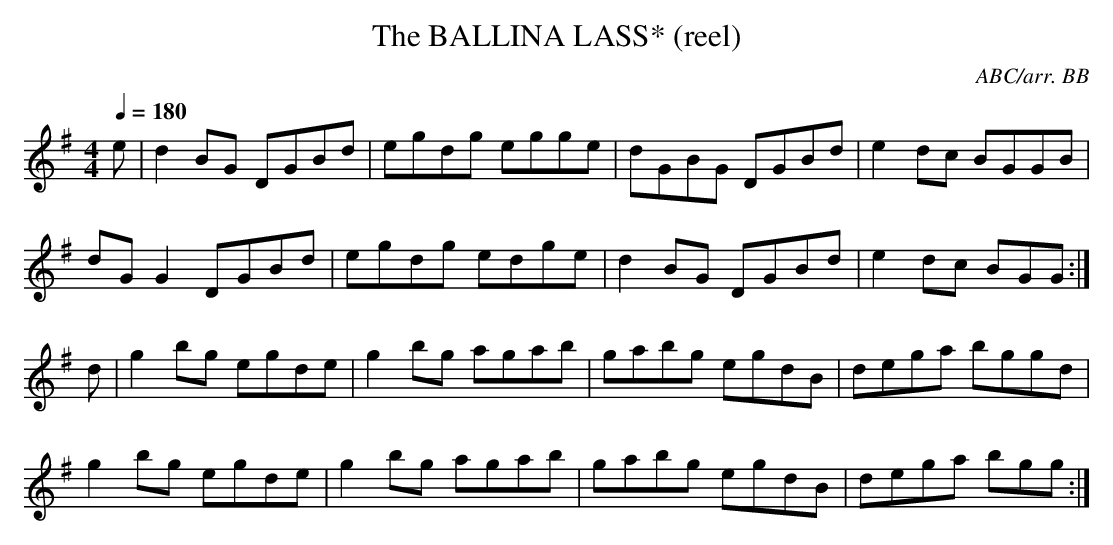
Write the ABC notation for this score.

X:1
T:BALLINA LASS* (reel), The
C:ABC/arr. BB
M:4/4
Q:1/4=180
K:G
e|d2BG DGBd|egdg egge|dGBG DGBd|e2dc BGGB|
dGG2 DGBd|egdg edge|d2BG DGBd|e2dc BGG :|
d|g2bg egde|g2bg agab|gabg egdB|dega bggd|
g2bg egde|g2bg agab|gabg egdB|dega bgg :|
